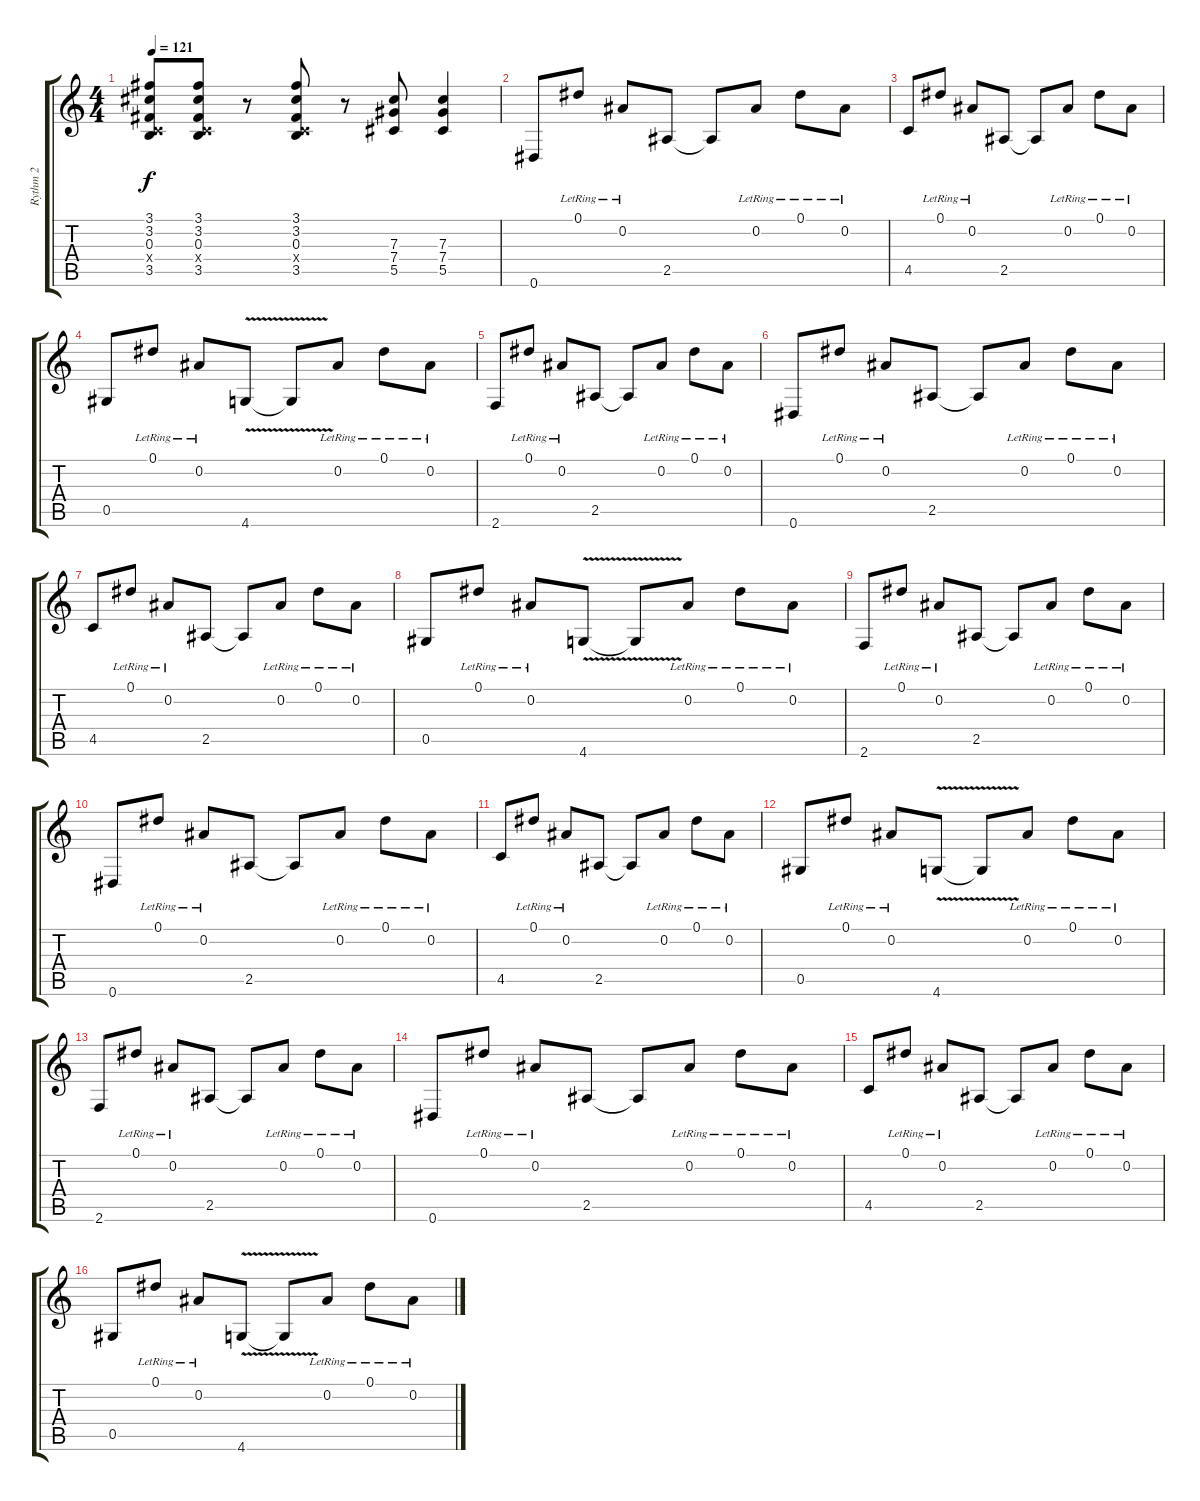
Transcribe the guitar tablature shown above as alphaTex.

\track ("Rythm 2" "Rythm 2") {instrument overdrivenguitar}
\staff {score tabs}
\tuning (Eb4 Bb3 Gb3 Db3 Ab2 Eb2) {hide}
\ts (4 4)
\tempo 121
\clef g2
\ks c
(3.1 3.2 0.3 -1.4{x} 3.5).8{dy f} (3.1 3.2 0.3 -1.4{x} 3.5).8 r.8 (3.1 3.2 0.3 -1.4{x} 3.5).8 r.8 (7.3 7.4 5.5).8 (7.3 7.4 5.5).4 |
0.6.8 0.1{lr}.8 0.2{lr}.8 2.5.8 2.5{t}.8 0.2{lr}.8 0.1{lr}.8 0.2{lr}.8 |
4.5.8 0.1{lr}.8 0.2{lr}.8 2.5.8 2.5{t}.8 0.2{lr}.8 0.1{lr}.8 0.2{lr}.8 |
0.5.8 0.1{lr}.8 0.2{lr}.8 4.6{v}.8 4.6{t}.8 0.2{lr}.8 0.1{lr}.8 0.2{lr}.8 |
2.6.8 0.1{lr}.8 0.2{lr}.8 2.5.8 2.5{t}.8 0.2{lr}.8 0.1{lr}.8 0.2{lr}.8 |
0.6.8 0.1{lr}.8 0.2{lr}.8 2.5.8 2.5{t}.8 0.2{lr}.8 0.1{lr}.8 0.2{lr}.8 |
4.5.8 0.1{lr}.8 0.2{lr}.8 2.5.8 2.5{t}.8 0.2{lr}.8 0.1{lr}.8 0.2{lr}.8 |
0.5.8 0.1{lr}.8 0.2{lr}.8 4.6{v}.8 4.6{t}.8 0.2{lr}.8 0.1{lr}.8 0.2{lr}.8 |
2.6.8 0.1{lr}.8 0.2{lr}.8 2.5.8 2.5{t}.8 0.2{lr}.8 0.1{lr}.8 0.2{lr}.8 |
0.6.8 0.1{lr}.8 0.2{lr}.8 2.5.8 2.5{t}.8 0.2{lr}.8 0.1{lr}.8 0.2{lr}.8 |
4.5.8 0.1{lr}.8 0.2{lr}.8 2.5.8 2.5{t}.8 0.2{lr}.8 0.1{lr}.8 0.2{lr}.8 |
0.5.8 0.1{lr}.8 0.2{lr}.8 4.6{v}.8 4.6{t}.8 0.2{lr}.8 0.1{lr}.8 0.2{lr}.8 |
2.6.8 0.1{lr}.8 0.2{lr}.8 2.5.8 2.5{t}.8 0.2{lr}.8 0.1{lr}.8 0.2{lr}.8 |
0.6.8 0.1{lr}.8 0.2{lr}.8 2.5.8 2.5{t}.8 0.2{lr}.8 0.1{lr}.8 0.2{lr}.8 |
4.5.8 0.1{lr}.8 0.2{lr}.8 2.5.8 2.5{t}.8 0.2{lr}.8 0.1{lr}.8 0.2{lr}.8 |
0.5.8 0.1{lr}.8 0.2{lr}.8 4.6{v}.8 4.6{t}.8 0.2{lr}.8 0.1{lr}.8 0.2{lr}.8
